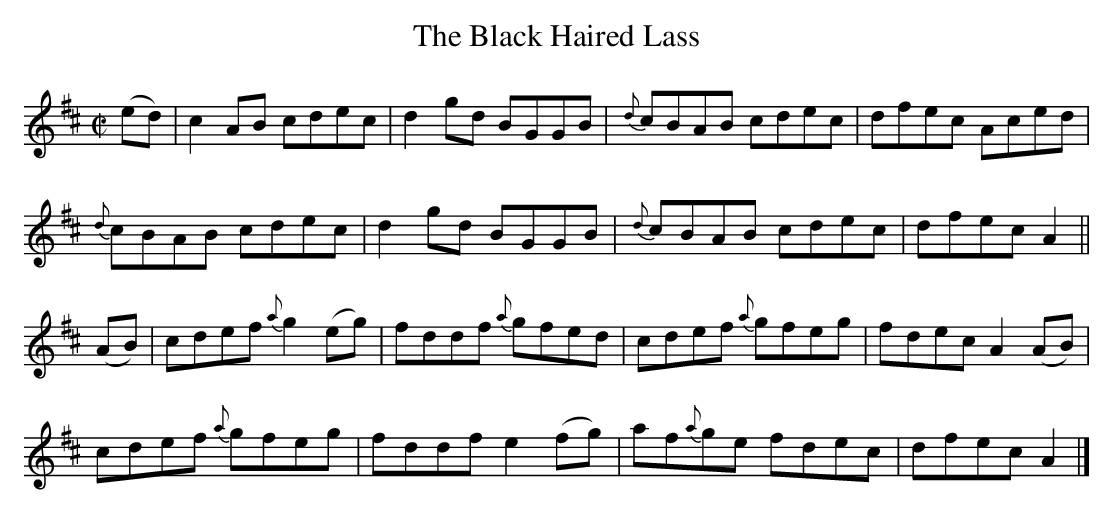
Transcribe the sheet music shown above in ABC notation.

X:1
T: The Black Haired Lass
M: C|
L: 1/8
K: Amix
(ed)|c2AB cdec|d2gd BGGB|{d}cBAB cdec|dfec Aced|
{d}cBAB cdec|d2gd BGGB|{d}cBAB cdec|dfecA2||
(AB)|cdef{a}g2(eg)|fddf {a}gfed|cdef {a}gfeg|fdecA2(AB)|
cdef {a}gfeg|fddfe2(fg)|af{a}ge fdec|dfecA2|]
